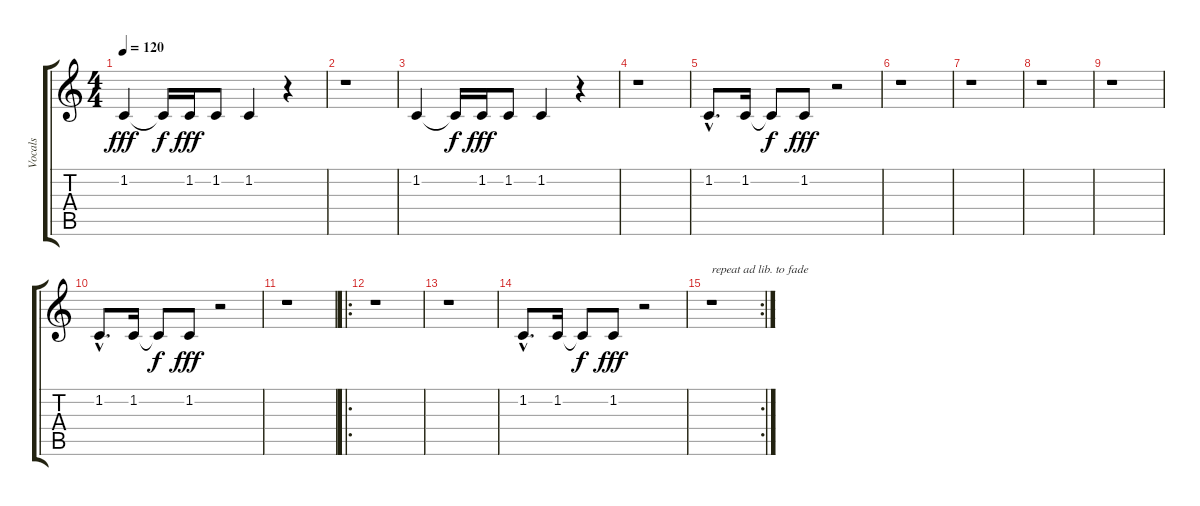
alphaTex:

\track ("Vocals" "Vocals") {instrument lead6voice}
\staff {score tabs}
\tuning (E4 B3 G3 D3 A2 E2) {hide}
\ts (4 4)
\tempo 120
\clef g2
\ks c
1.2.4{dy fff} 1.2{t}.16{dy f} 1.2.16{dy fff} 1.2.8 1.2.4 r.4 |
r.1 |
1.2.4 1.2{t}.16{dy f} 1.2.16{dy fff} 1.2.8 1.2.4 r.4 |
r.1 |
1.2{hac}.8{d} 1.2.16 1.2{t}.8{dy f} 1.2.8{dy fff} r.2 |
r.1 |
r.1 |
r.1 |
r.1 |
1.2{hac}.8{d} 1.2.16 1.2{t}.8{dy f} 1.2.8{dy fff} r.2 |
r.1 |
\ro
r.1 |
r.1 |
1.2{hac}.8{d} 1.2.16 1.2{t}.8{dy f} 1.2.8{dy fff} r.2 |
\rc 2
r.1{txt "repeat ad lib. to fade"}
